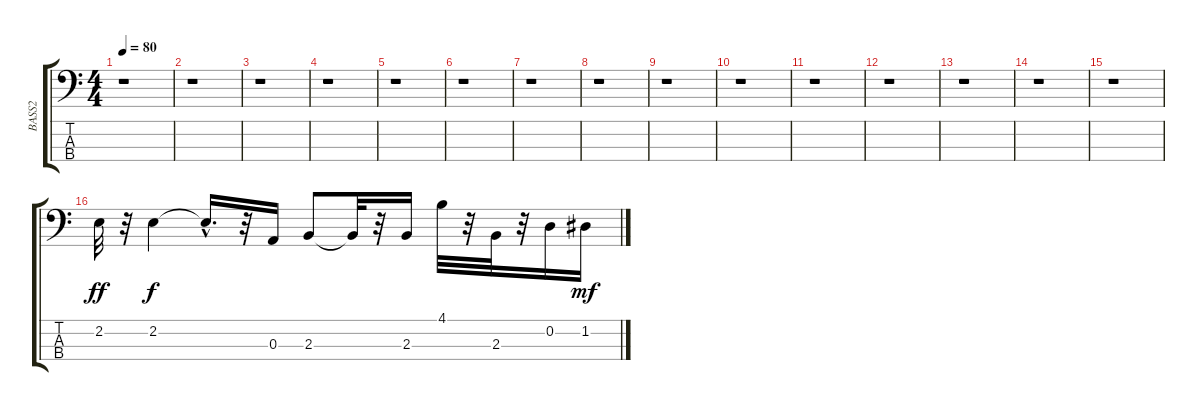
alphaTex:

\track ("BASS2" "BASS2") {instrument electricbassfinger}
\staff {score tabs}
\tuning (G2 D2 A1 E1) {hide}
\ts (4 4)
\tempo 80
\clef f4
\ks c
r.1{dy f} |
r.1 |
r.1 |
r.1 |
r.1 |
r.1 |
r.1 |
r.1 |
r.1 |
r.1 |
r.1 |
r.1 |
r.1 |
r.1 |
r.1 |
2.2.32{dy ff} r.32 2.2.4{dy f} 2.2{hac t}.16{d} r.32 0.3.16 2.3.8 2.3{t}.32 r.32 2.3.16 4.1.32 r.32 2.3.32 r.32 0.2.16 1.2.16{dy mf}
